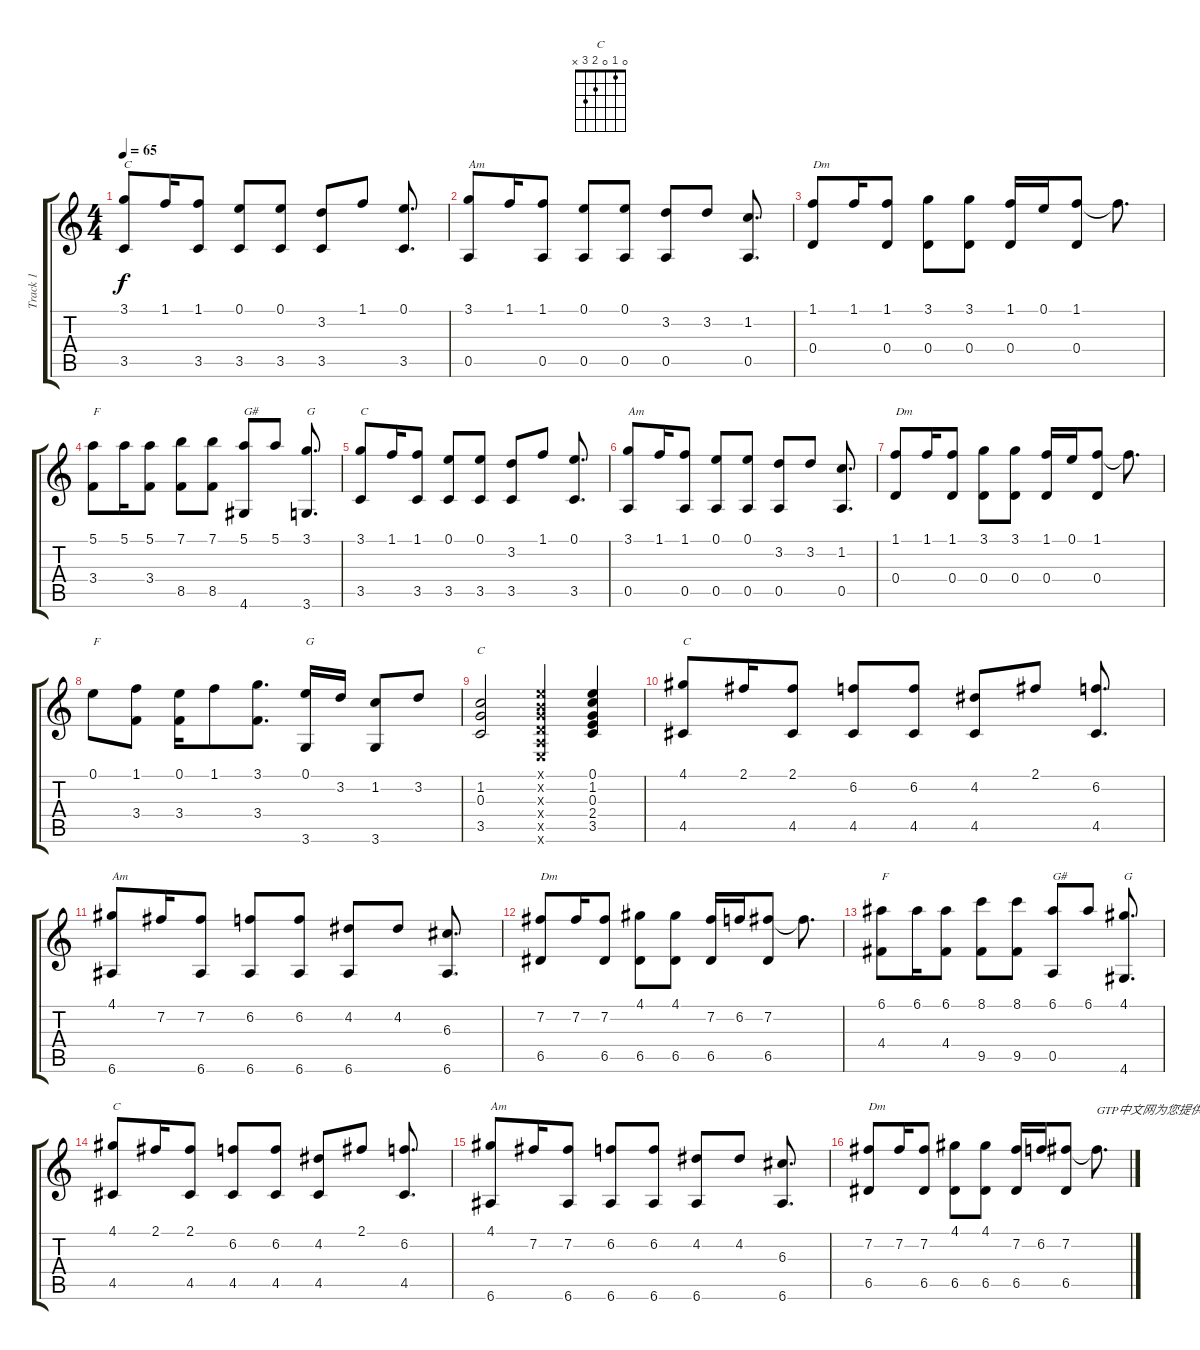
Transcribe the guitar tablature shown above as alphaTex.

\track ("Track 1" "Track 1") {instrument acousticguitarnylon}
\staff {score tabs}
\tuning (E4 B3 G3 D3 A2 E2) {hide}
\chord ("C" 0 1 0 2 3 x)
\ts (4 4)
\tempo 65
\clef g2
\ks c
(3.1 3.5).8{txt "C" dy f} 1.1.16 (1.1 3.5).8 (0.1 3.5).8 (0.1 3.5).8 (3.2 3.5).8 1.1.8 (0.1 3.5).8{d} |
(3.1 0.5).8{txt "Am"} 1.1.16 (1.1 0.5).8 (0.1 0.5).8 (0.1 0.5).8 (3.2 0.5).8 3.2.8 (1.2 0.5).8{d} |
(1.1 0.4).8{txt "Dm"} 1.1.16 (1.1 0.4).8 (3.1 0.4).8 (3.1 0.4).8 (1.1 0.4).16 0.1.16 (1.1 0.4).8 1.1{t}.8{d} |
(5.1 3.4).8{txt "F"} 5.1.16 (5.1 3.4).8 (7.1 8.5).8 (7.1 8.5).8 (5.1 4.6).8{txt "G#"} 5.1.8 (3.1 3.6).8{d txt "G"} |
(3.1 3.5).8{txt "C"} 1.1.16 (1.1 3.5).8 (0.1 3.5).8 (0.1 3.5).8 (3.2 3.5).8 1.1.8 (0.1 3.5).8{d} |
(3.1 0.5).8{txt "Am"} 1.1.16 (1.1 0.5).8 (0.1 0.5).8 (0.1 0.5).8 (3.2 0.5).8 3.2.8 (1.2 0.5).8{d} |
(1.1 0.4).8{txt "Dm"} 1.1.16 (1.1 0.4).8 (3.1 0.4).8 (3.1 0.4).8 (1.1 0.4).16 0.1.16 (1.1 0.4).8 1.1{t}.8{d} |
0.1.8{txt "F"} (1.1 3.4).8 (0.1 3.4).16 1.1.8 (3.1 3.4).8{d} (0.1 3.6).16{txt "G"} 3.2.16 (1.2 3.6).8 3.2.8 |
(1.2 0.3 3.5).2{ch "C"} (0.1{x} 0.2{x} 0.3{x} 0.4{x} 0.5{x} 0.6{x}).4 (0.1 1.2 0.3 2.4 3.5).4 |
(4.1 4.5).8{txt "C"} 2.1.16 (2.1 4.5).8 (6.2 4.5).8 (6.2 4.5).8 (4.2 4.5).8 2.1.8 (6.2 4.5).8{d} |
(4.1 6.6).8{txt "Am"} 7.2.16 (7.2 6.6).8 (6.2 6.6).8 (6.2 6.6).8 (4.2 6.6).8 4.2.8 (6.3 6.6).8{d} |
(7.2 6.5).8{txt "Dm"} 7.2.16 (7.2 6.5).8 (4.1 6.5).8 (4.1 6.5).8 (7.2 6.5).16 6.2.16 (7.2 6.5).8 7.2{t}.8{d} |
(6.1 4.4).8{txt "F"} 6.1.16 (6.1 4.4).8 (8.1 9.5).8 (8.1 9.5).8 (6.1 0.5).8{txt "G#"} 6.1.8 (4.1 4.6).8{d txt "G"} |
(4.1 4.5).8{txt "C"} 2.1.16 (2.1 4.5).8 (6.2 4.5).8 (6.2 4.5).8 (4.2 4.5).8 2.1.8 (6.2 4.5).8{d} |
(4.1 6.6).8{txt "Am"} 7.2.16 (7.2 6.6).8 (6.2 6.6).8 (6.2 6.6).8 (4.2 6.6).8 4.2.8 (6.3 6.6).8{d} |
(7.2 6.5).8{txt "Dm"} 7.2.16 (7.2 6.5).8 (4.1 6.5).8 (4.1 6.5).8 (7.2 6.5).16 6.2.16 (7.2 6.5).8 7.2{t}.8{d txt "GTP中文网为您提供优秀的谱子"}
